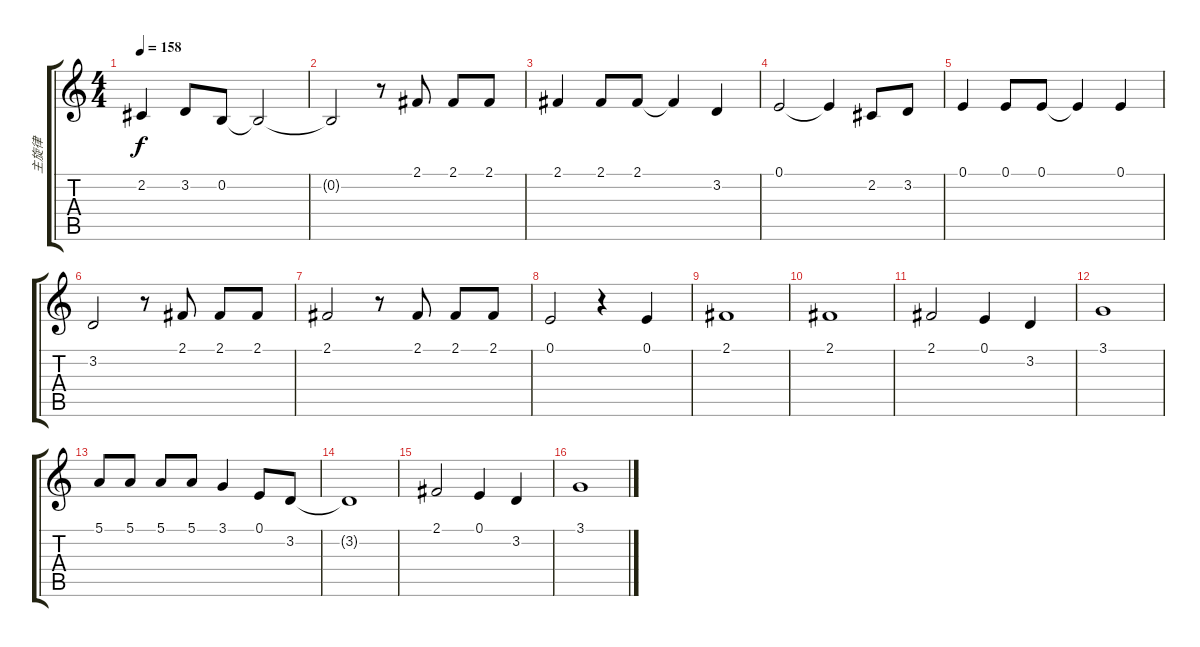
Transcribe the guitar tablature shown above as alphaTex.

\track ("主旋律" "主旋律") {instrument tenorsax}
\staff {score tabs}
\tuning (E4 B3 G3 D3 A2 E2) {hide}
\ts (4 4)
\tempo 158
\clef g2
\ks c
2.2.4{dy f} 3.2.8 0.2.8 0.2{t}.2 |
0.2{t}.2 r.8 2.1.8 2.1.8 2.1.8 |
2.1.4 2.1.8 2.1.8 2.1{t}.4 3.2.4 |
0.1.2 0.1{t}.4 2.2.8 3.2.8 |
0.1.4 0.1.8 0.1.8 0.1{t}.4 0.1.4 |
3.2.2 r.8 2.1.8 2.1.8 2.1.8 |
2.1.2 r.8 2.1.8 2.1.8 2.1.8 |
0.1.2 r.4 0.1.4 |
2.1.1 |
2.1.1 |
2.1.2 0.1.4 3.2.4 |
3.1.1 |
5.1.8 5.1.8 5.1.8 5.1.8 3.1.4 0.1.8 3.2.8 |
3.2{t}.1 |
2.1.2 0.1.4 3.2.4 |
3.1.1
